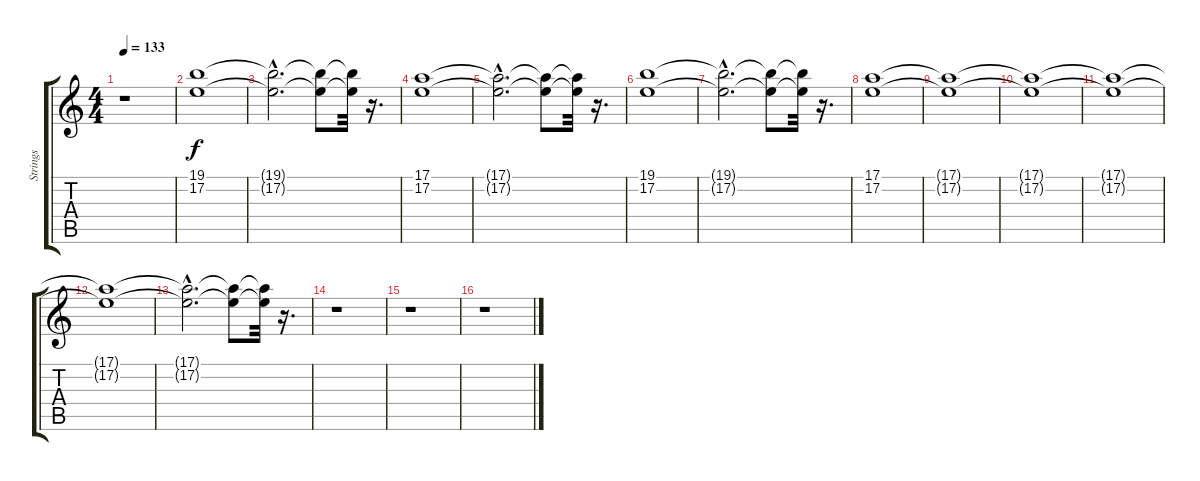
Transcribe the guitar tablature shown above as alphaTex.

\track ("Strings" "Strings") {instrument stringensemble1}
\staff {score tabs}
\tuning (E4 B3 G3 D3 A2 E2) {hide}
\ts (4 4)
\tempo 133
\clef g2
\ks c
r.1{dy f} |
(19.1 17.2).1 |
(19.1{hac t} 17.2{hac t}).2{d} (19.1{t} 17.2{t}).8 (19.1{t} 17.2{t}).32 r.16{d} |
(17.1 17.2).1 |
(17.1{hac t} 17.2{hac t}).2{d} (17.1{t} 17.2{t}).8 (17.1{t} 17.2{t}).32 r.16{d} |
(19.1 17.2).1 |
(19.1{hac t} 17.2{hac t}).2{d} (19.1{t} 17.2{t}).8 (19.1{t} 17.2{t}).32 r.16{d} |
(17.1 17.2).1 |
(17.1{t} 17.2{t}).1 |
(17.1{t} 17.2{t}).1 |
(17.1{t} 17.2{t}).1 |
(17.1{t} 17.2{t}).1 |
(17.1{hac t} 17.2{hac t}).2{d} (17.1{t} 17.2{t}).8 (17.1{t} 17.2{t}).32 r.16{d} |
r.1 |
r.1 |
r.1
